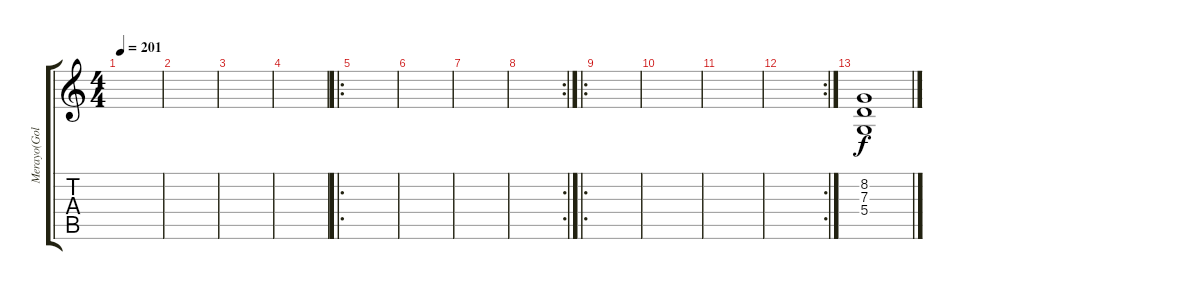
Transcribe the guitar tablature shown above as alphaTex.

\track ("Merayo(Golpe)" "Merayo(Gol") {instrument orchestrahit}
\staff {score tabs}
\tuning (E4 B3 G3 D3 A2 E2) {hide}
\ts (4 4)
\tempo 201
\clef g2
\ks c
|
|
|
|
\ro
|
|
|
\rc 2
|
\ro
|
|
|
\rc 2
|
(8.2 7.3 5.4).1
